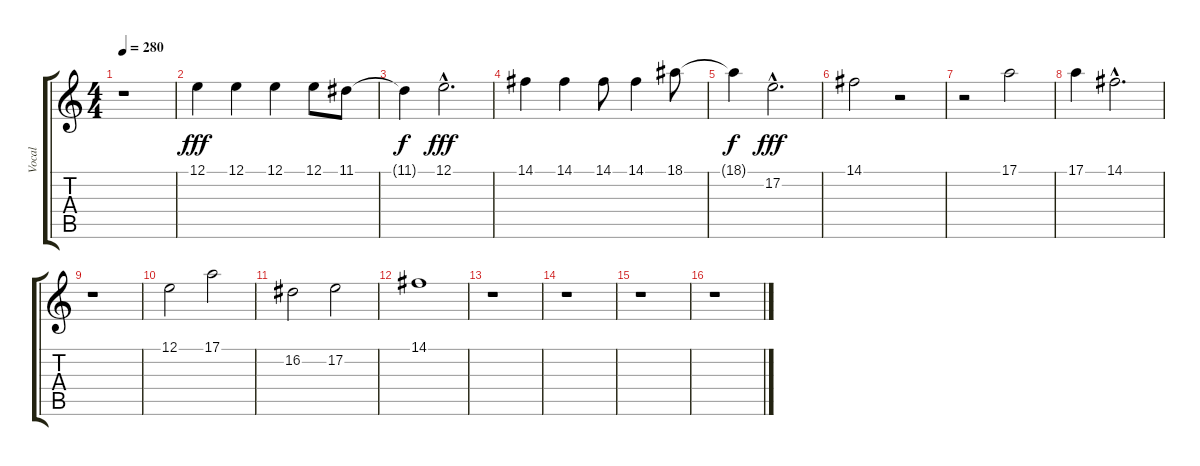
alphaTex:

\track ("Vocal" "Vocal") {instrument synthvoice}
\staff {score tabs}
\tuning (E4 B3 G3 D3 A2 E2) {hide}
\ts (4 4)
\tempo 280
\clef g2
\ks c
r.1{dy fff} |
12.1.4 12.1.4 12.1.4 12.1.8 11.1.8 |
11.1{t}.4{dy f} 12.1{hac}.2{d dy fff} |
14.1.4 14.1.4 14.1.8 14.1.4 18.1.8 |
18.1{t}.4{dy f} 17.2{hac}.2{d dy fff} |
14.1.2 r.2 |
r.2 17.1.2 |
17.1.4 14.1{hac}.2{d} |
r.1 |
12.1.2 17.1.2 |
16.2.2 17.2.2 |
14.1.1 |
r.1 |
r.1 |
r.1 |
r.1
